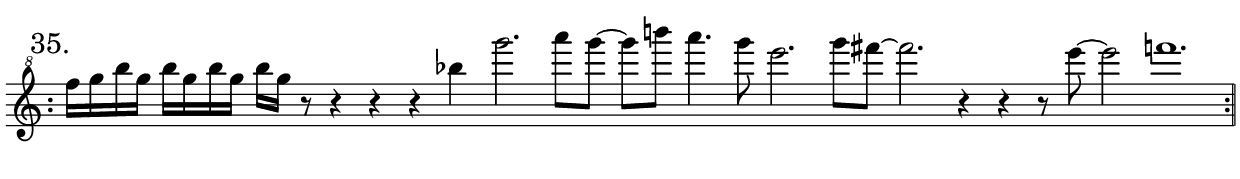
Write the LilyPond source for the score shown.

\version "2.19.80"


phrase = \relative c''' {

  \clef "treble^8"
  \mark "35." 
  \cadenzaOn
  f16[ g b g] b[ g b g] b[ g] r8 r4 r r
  bes4 g'2. a8[ g~] g[ b!] a4. g8 e2. g8[ fis~] fis2.
  r4 r r8 e8~ e2 f1.

}

\score {
  \defineBarLine ":" #'("" ":" "")
  \new Staff = "phrase" {
    \bar ":"
    \phrase
    \set Score.repeatCommands = #'(end-repeat)
  }
  \layout {
    \context { \Staff
      \remove Time_signature_engraver
      \override BarLine.hair-thickness = #-1
      \override BarLine.thick-thickness = #-1
    }
  }
}
\header { tagline = "" }
\paper {
  top-margin = 1
  bottom-margin = 1
  left-margin = 1
  right-margin = 1
  indent = 0
}

